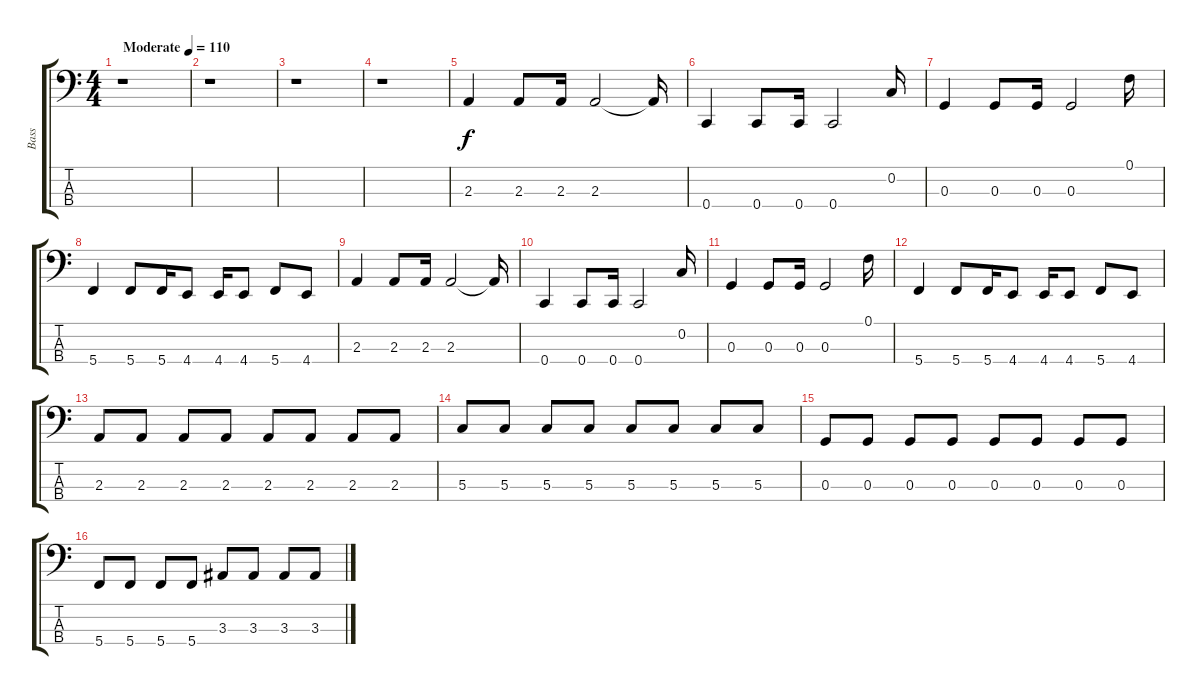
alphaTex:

\track ("Bass" "Bass") {instrument electricbassfinger}
\staff {score tabs}
\tuning (F2 C2 G1 C1) {hide}
\ts (4 4)
\tempo (110 "Moderate")
\clef f4
\ks c
r.1{dy f instrument electricbassfinger} |
r.1 |
r.1 |
r.1 |
2.3.4 2.3.8 2.3.16 2.3.2 2.3{t}.16 |
0.4.4 0.4.8 0.4.16 0.4.2 0.2.16 |
0.3.4 0.3.8 0.3.16 0.3.2 0.1.16 |
5.4.4 5.4.8 5.4.16 4.4.8 4.4.16 4.4.8 5.4.8 4.4.8 |
2.3.4 2.3.8 2.3.16 2.3.2 2.3{t}.16 |
0.4.4 0.4.8 0.4.16 0.4.2 0.2.16 |
0.3.4 0.3.8 0.3.16 0.3.2 0.1.16 |
5.4.4 5.4.8 5.4.16 4.4.8 4.4.16 4.4.8 5.4.8 4.4.8 |
2.3.8 2.3.8 2.3.8 2.3.8 2.3.8 2.3.8 2.3.8 2.3.8 |
5.3.8 5.3.8 5.3.8 5.3.8 5.3.8 5.3.8 5.3.8 5.3.8 |
0.3.8 0.3.8 0.3.8 0.3.8 0.3.8 0.3.8 0.3.8 0.3.8 |
5.4.8 5.4.8 5.4.8 5.4.8 3.3.8 3.3.8 3.3.8 3.3.8
